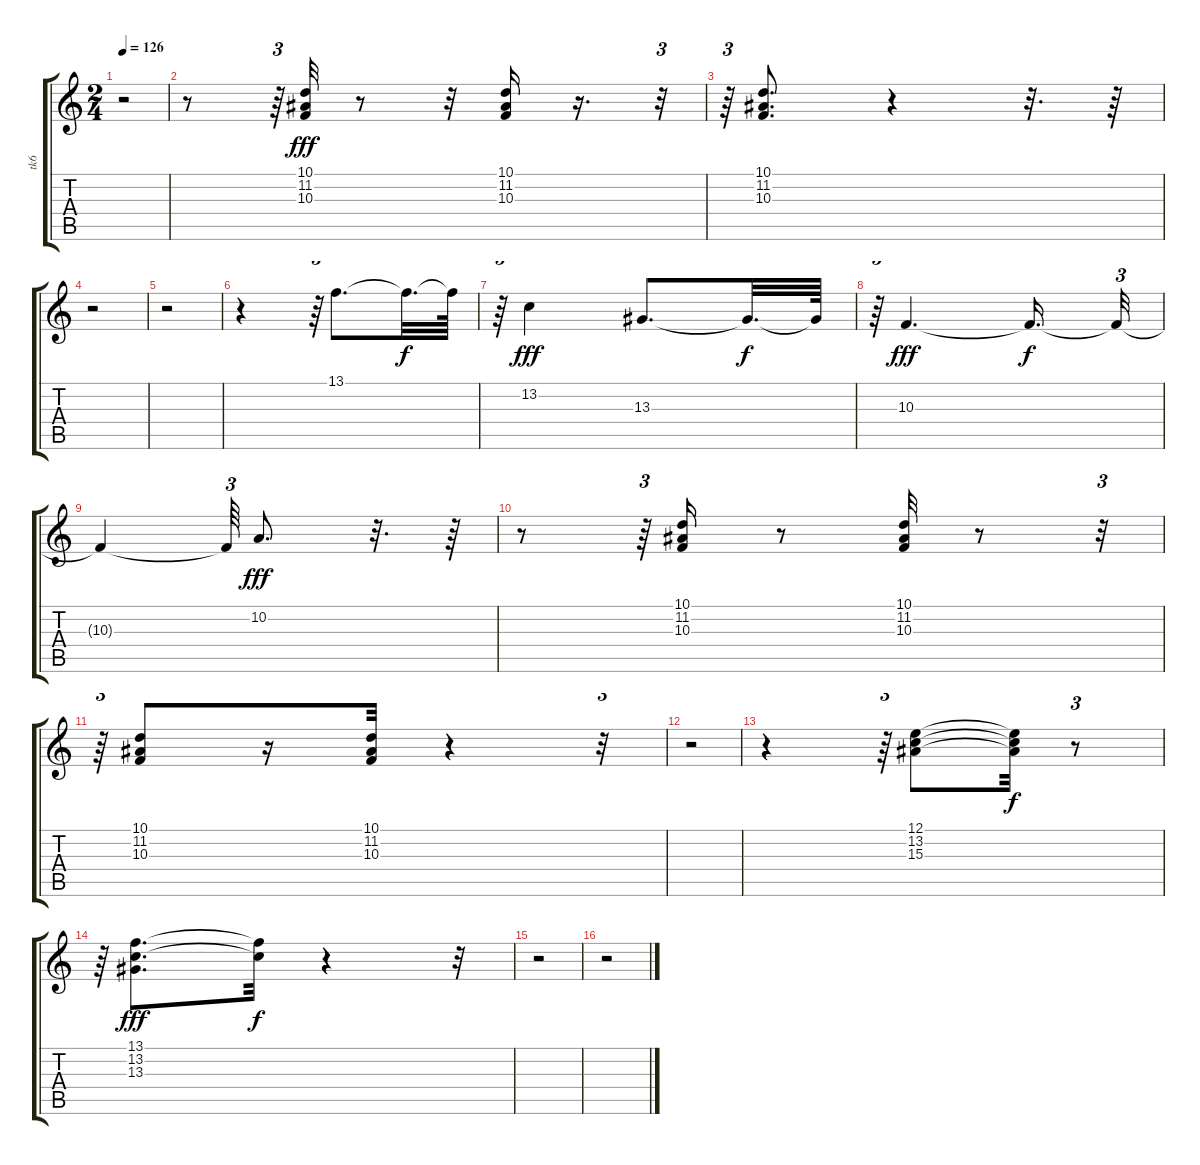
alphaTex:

\track ("tk6" "tk6") {instrument reedorgan}
\staff {score tabs}
\tuning (E4 B3 G3 D3 A2 E2) {hide}
\ts (2 4)
\tempo 126
\clef g2
\ks c
r.2{dy fff} |
r.8 r.64{tu (3 2)} (10.1 11.2 10.3).32 r.8 r.32 (10.1 11.2 10.3).16 r.16{d} r.32{tu (3 2)} |
r.64{tu (3 2)} (10.1 11.2 10.3).8{d} r.4 r.32{d} r.64 |
r.2 |
r.2 |
r.4 r.64{tu (3 2)} 13.1.8{d} 13.1{t}.32{d dy f} 13.1{t}.64 |
r.64{tu (3 2)} 13.2.4{dy fff} 13.3.8{d} 13.3{t}.32{d dy f} 13.3{t}.64 |
r.64{tu (3 2)} 10.3.4{d dy fff} 10.3{t}.16{d dy f} 10.3{t}.32{tu (3 2)} |
10.3{t}.4 10.3{t}.64{tu (3 2)} 10.2.8{d dy fff} r.32{d} r.64 |
r.8 r.64{tu (3 2)} (10.1 11.2 10.3).16 r.8 (10.1 11.2 10.3).32 r.8 r.32{tu (3 2)} |
r.64{tu (3 2)} (10.1 11.2 10.3).8 r.16 (10.1 11.2 10.3).32 r.4 r.32{tu (3 2)} |
r.2 |
r.4 r.64{tu (3 2)} (12.1 13.2 15.3).8 (12.1{t} 13.2{t} 15.3{t}).32{dy f} r.8{tu (3 2)} |
r.64{tu (3 2)} (13.1 13.2 13.3).8{d dy fff} (13.1{t} 13.2{t}).32{dy f} r.4 r.32{tu (3 2)} |
r.2 |
r.2
